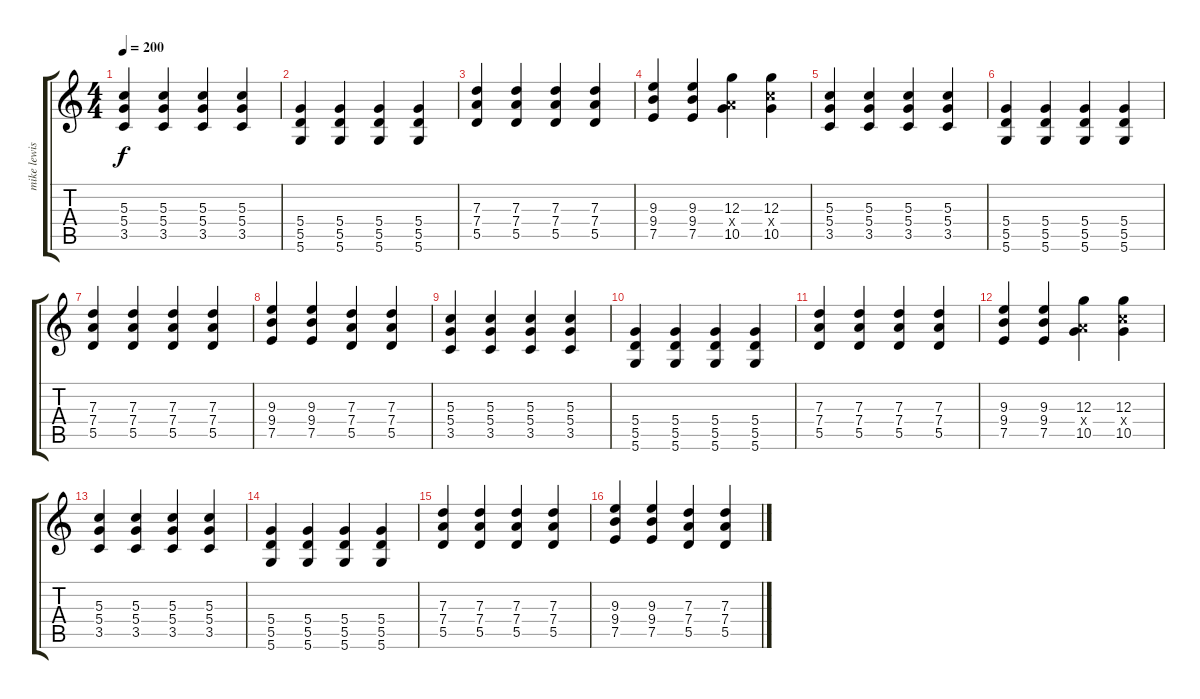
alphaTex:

\track ("mike lewis" "mike lewis") {instrument distortionguitar}
\staff {score tabs}
\tuning (E4 B3 G3 D3 A2 D2) {hide}
\ts (4 4)
\tempo 200
\clef g2
\ks c
(5.3 5.4 3.5).4{dy f} (5.3 5.4 3.5).4 (5.3 5.4 3.5).4 (5.3 5.4 3.5).4 |
(5.4 5.5 5.6).4 (5.4 5.5 5.6).4 (5.4 5.5 5.6).4 (5.4 5.5 5.6).4 |
(7.3 7.4 5.5).4 (7.3 7.4 5.5).4 (7.3 7.4 5.5).4 (7.3 7.4 5.5).4 |
(9.3 9.4 7.5).4 (9.3 9.4 7.5).4 (12.3 7.4{x} 10.5).4 (12.3 10.4{x} 10.5).4 |
(5.3 5.4 3.5).4 (5.3 5.4 3.5).4 (5.3 5.4 3.5).4 (5.3 5.4 3.5).4 |
(5.4 5.5 5.6).4 (5.4 5.5 5.6).4 (5.4 5.5 5.6).4 (5.4 5.5 5.6).4 |
(7.3 7.4 5.5).4 (7.3 7.4 5.5).4 (7.3 7.4 5.5).4 (7.3 7.4 5.5).4 |
(9.3 9.4 7.5).4 (9.3 9.4 7.5).4 (7.3 7.4 5.5).4 (7.3 7.4 5.5).4 |
(5.3 5.4 3.5).4 (5.3 5.4 3.5).4 (5.3 5.4 3.5).4 (5.3 5.4 3.5).4 |
(5.4 5.5 5.6).4 (5.4 5.5 5.6).4 (5.4 5.5 5.6).4 (5.4 5.5 5.6).4 |
(7.3 7.4 5.5).4 (7.3 7.4 5.5).4 (7.3 7.4 5.5).4 (7.3 7.4 5.5).4 |
(9.3 9.4 7.5).4 (9.3 9.4 7.5).4 (12.3 7.4{x} 10.5).4 (12.3 10.4{x} 10.5).4 |
(5.3 5.4 3.5).4 (5.3 5.4 3.5).4 (5.3 5.4 3.5).4 (5.3 5.4 3.5).4 |
(5.4 5.5 5.6).4 (5.4 5.5 5.6).4 (5.4 5.5 5.6).4 (5.4 5.5 5.6).4 |
(7.3 7.4 5.5).4 (7.3 7.4 5.5).4 (7.3 7.4 5.5).4 (7.3 7.4 5.5).4 |
(9.3 9.4 7.5).4 (9.3 9.4 7.5).4 (7.3 7.4 5.5).4 (7.3 7.4 5.5).4
